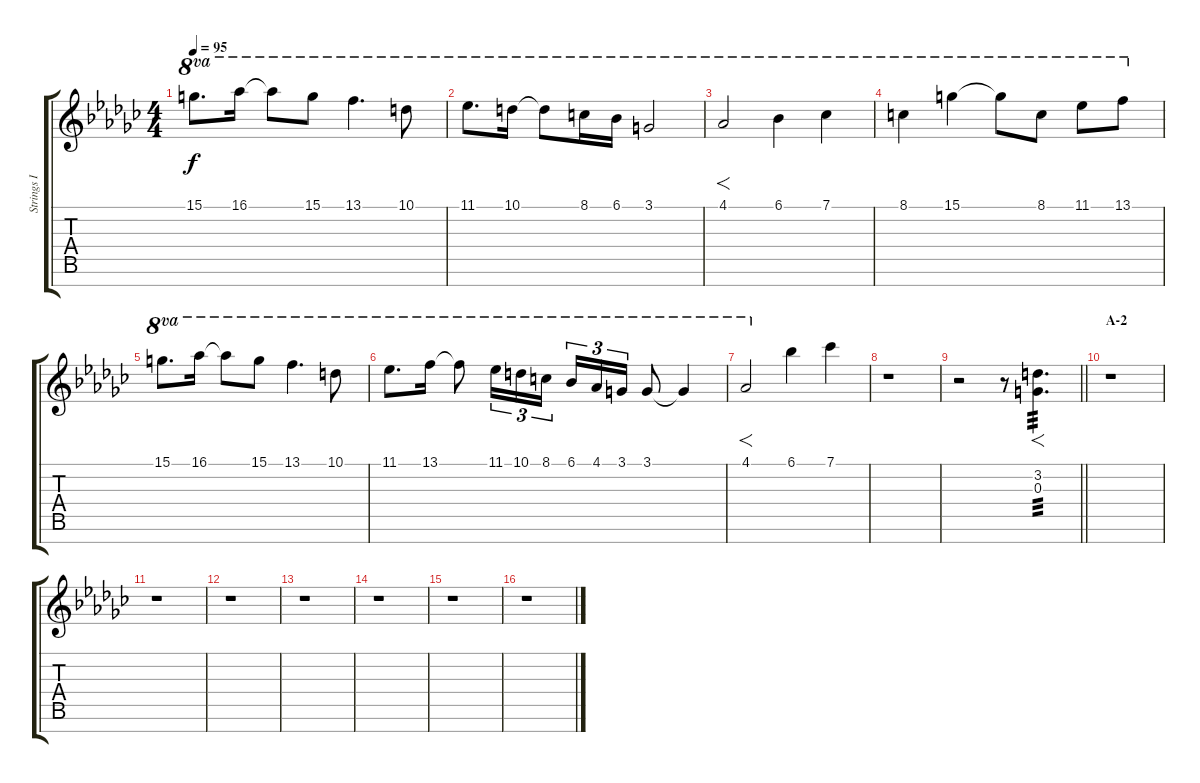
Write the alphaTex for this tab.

\track ("Strings I" "Strings I") {instrument stringensemble1}
\staff {score tabs}
\tuning (E5 B4 G4 D4 A3 E3 B2) {hide}
\ts (4 4)
\tempo 95
\clef g2
\ks gb
15.1.8{d ot 8va dy f} 16.1.16{ot 8va} 16.1{t}.8{ot 8va} 15.1.8{ot 8va} 13.1.4{d ot 8va} 10.1.8{ot 8va} |
11.1.8{d ot 8va} 10.1.16{ot 8va} 10.1{t}.8{ot 8va} 8.1.16{ot 8va} 6.1.16{ot 8va} 3.1.2{ot 8va} |
4.1.2{f ot 8va} 6.1.4{ot 8va} 7.1.4{ot 8va} |
8.1.4{ot 8va} 15.1.4{ot 8va} 15.1{t}.8{ot 8va} 8.1.8{ot 8va} 11.1.8{ot 8va} 13.1.8{ot 8va} |
15.1.8{d ot 8va} 16.1.16{ot 8va} 16.1{t}.8{ot 8va} 15.1.8{ot 8va} 13.1.4{d ot 8va} 10.1.8{ot 8va} |
11.1.8{d ot 8va} 13.1.16{ot 8va} 13.1{t}.8{ot 8va} 11.1.16{tu (3 2) ot 8va} 10.1.16{tu (3 2) ot 8va} 8.1.16{tu (3 2) ot 8va} 6.1.16{tu (3 2) ot 8va} 4.1.16{tu (3 2) ot 8va} 3.1.16{tu (3 2) ot 8va} 3.1.8{ot 8va} 3.1{t}.4{ot 8va} |
4.1.2{f ot 8va} 6.1.4 7.1.4 |
r.1 |
\barLineRight lightlight
r.2 r.8 (3.2 0.3).4{f d tp 3} |
\section ("" "A-2")
r.1 |
r.1 |
r.1 |
r.1 |
r.1 |
r.1 |
r.1
